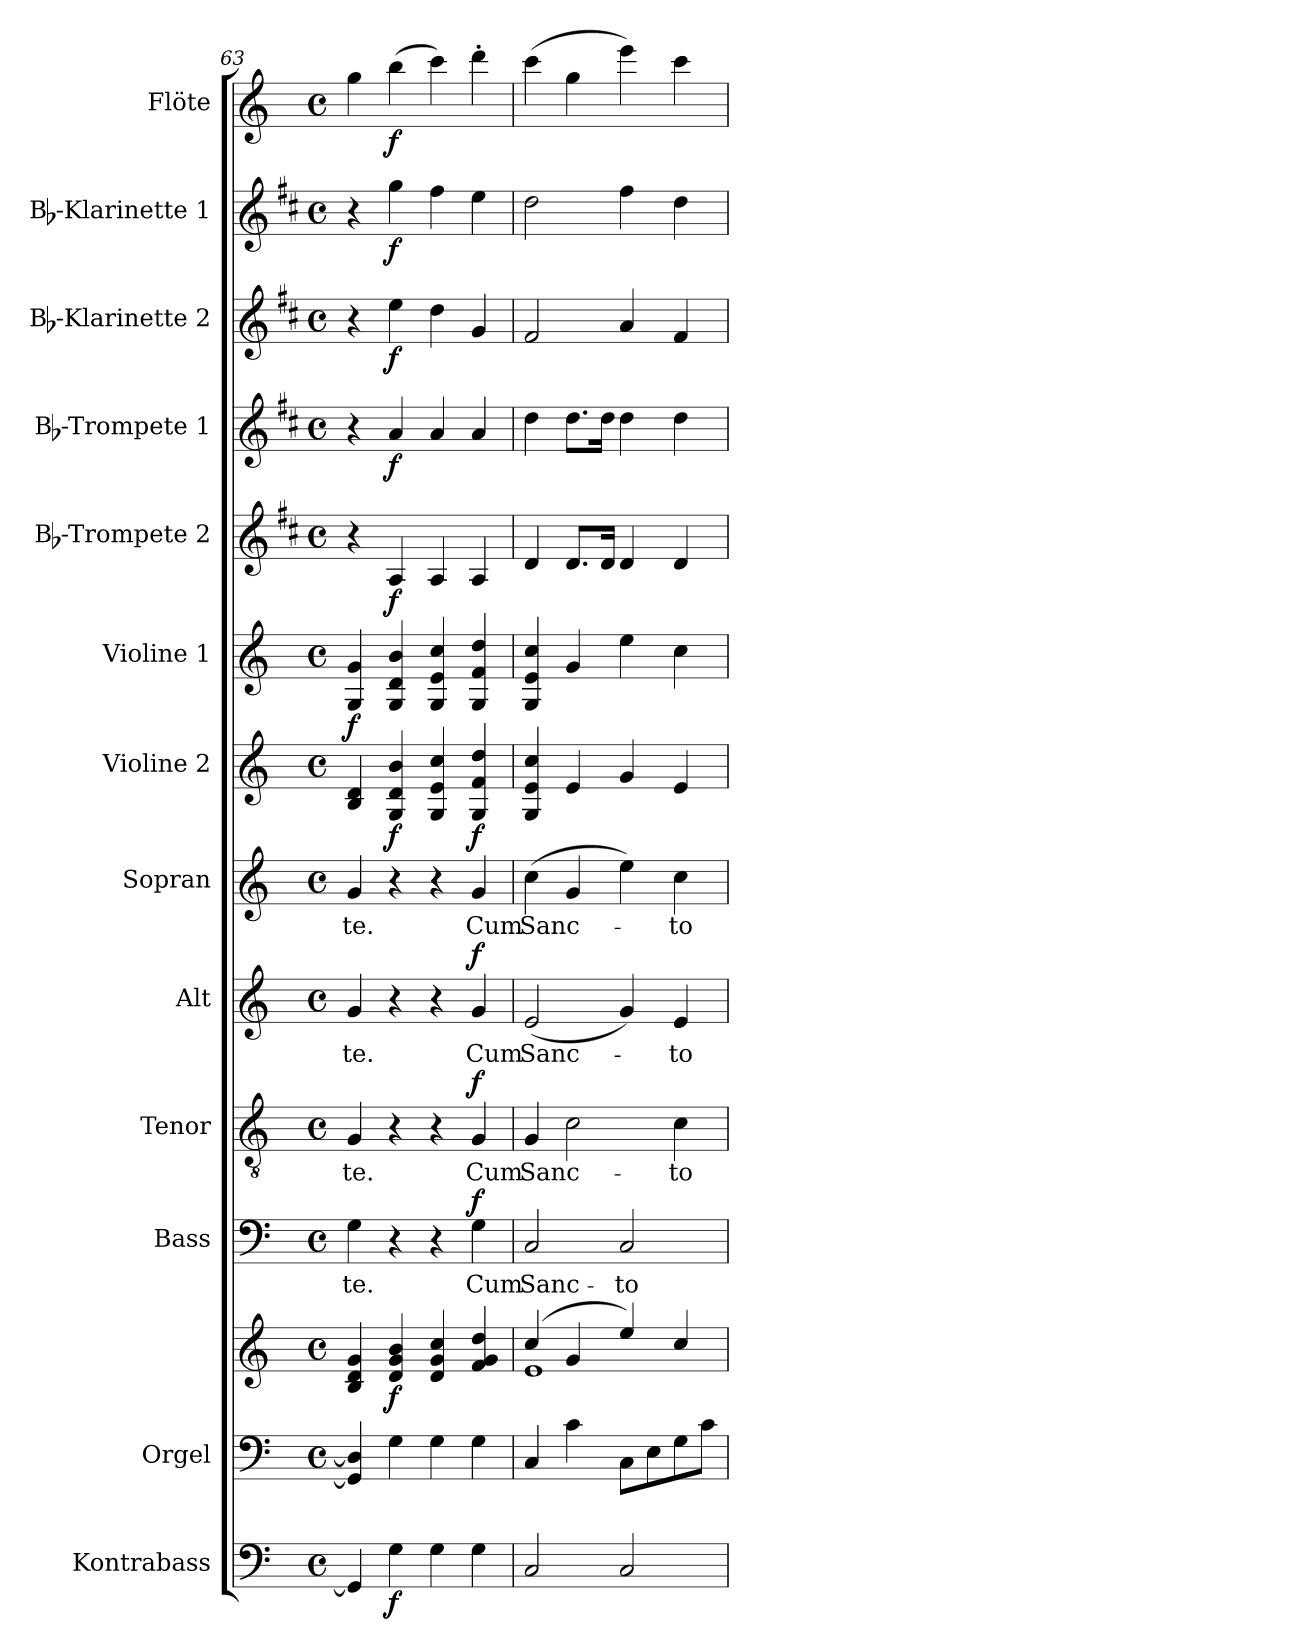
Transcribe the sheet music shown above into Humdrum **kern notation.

**kern	**dynam	**kern	**kern	**dynam	**kern	**text	**dynam	**kern	**text	**dynam	**kern	**text	**dynam	**kern	**text	**dynam	**kern	**dynam	**kern	**dynam	**kern	**dynam	**kern	**dynam	**kern	**dynam	**kern	**dynam	**kern	**dynam
*part13	*part13	*part12	*part12	*part12	*part11	*part11	*part11	*part10	*part10	*part10	*part9	*part9	*part9	*part8	*part8	*part8	*part7	*part7	*part6	*part6	*part5	*part5	*part4	*part4	*part3	*part3	*part2	*part2	*part1	*part1
*staff14	*staff14	*staff13	*staff12	*staff12/13	*staff11	*staff11	*staff11	*staff10	*staff10	*staff10	*staff9	*staff9	*staff9	*staff8	*staff8	*staff8	*staff7	*staff7	*staff6	*staff6	*staff5	*staff5	*staff4	*staff4	*staff3	*staff3	*staff2	*staff2	*staff1	*staff1
*I"Kontrabass	*	*I"Orgel	*	*	*I"Bass	*	*	*I"Tenor	*	*	*I"Alt	*	*	*I"Sopran	*	*	*I"Violine 2	*	*I"Violine 1	*	*I"Bb-Trompete 2	*	*I"Bb-Trompete 1	*	*I"Bb-Klarinette 2	*	*I"Bb-Klarinette 1	*	*I"Flöte	*
*I'Kb.	*	*I'Org.	*	*	*I'B.	*	*	*I'T.	*	*	*I'A.	*	*	*I'S.	*	*	*I'Vl. 2	*	*I'Vl. 1	*	*I'Bb Trp. 2	*	*I'Bb Trp. 1	*	*I'Bb Kl. 2	*	*I'Bb Kl. 1	*	*I'Fl.	*
*clefF4	*	*clefF4	*clefG2	*	*clefF4	*	*	*clefGv2	*	*	*clefG2	*	*	*clefG2	*	*	*clefG2	*	*clefG2	*	*clefG2	*	*clefG2	*	*clefG2	*	*clefG2	*	*clefG2	*
*ITrd7c12	*	*	*	*	*	*	*	*	*	*	*	*	*	*	*	*	*	*	*	*	*ITrd1c2	*	*ITrd1c2	*	*ITrd1c2	*	*ITrd1c2	*	*	*
*k[]	*	*k[]	*k[]	*	*k[]	*	*	*k[]	*	*	*k[]	*	*	*k[]	*	*	*k[]	*	*k[]	*	*k[]	*	*k[]	*	*k[]	*	*k[]	*	*k[]	*
*C:	*	*C:	*C:	*	*C:	*	*	*C:	*	*	*C:	*	*	*C:	*	*	*C:	*	*C:	*	*C:	*	*C:	*	*C:	*	*C:	*	*C:	*
*M4/4	*	*M4/4	*M4/4	*	*M4/4	*	*	*M4/4	*	*	*M4/4	*	*	*M4/4	*	*	*M4/4	*	*M4/4	*	*M4/4	*	*M4/4	*	*M4/4	*	*M4/4	*	*M4/4	*
*met(c)	*	*met(c)	*met(c)	*	*met(c)	*	*	*met(c)	*	*	*met(c)	*	*	*met(c)	*	*	*met(c)	*	*met(c)	*	*met(c)	*	*met(c)	*	*met(c)	*	*met(c)	*	*met(c)	*
=63	=63	=63	=63	=63	=63	=63	=63	=63	=63	=63	=63	=63	=63	=63	=63	=63	=63	=63	=63	=63	=63	=63	=63	=63	=63	=63	=63	=63	=63	=63
!	!	!	!	!	!	!LO:LY:b	!	!	!LO:LY:b	!	!	!LO:LY:b	!	!	!LO:LY:b	!	!	!	!	!LO:DY:b	!	!	!	!	!	!	!	!	!	!
4GGG/]	.	4GG/] 4D/]	4B/ 4d/ 4g/	.	4G\	-te.	.	4G/	-te.	.	4g/	-te.	.	4g/	-te.	.	4B/ 4d/	.	4G/ 4g/	f	4r	.	4r	.	4r	.	4r	.	4gg\	.
!	!LO:DY:b	!	!	!LO:DY:b	!	!	!	!	!	!	!	!	!	!	!	!	!	!LO:DY:b	!	!	!	!LO:DY:b	!	!LO:DY:b	!	!LO:DY:b	!	!LO:DY:b	!	!LO:DY:b
4GG\	f	4G\	4d/ 4g/ 4b/	f	4r	.	.	4r	.	.	4r	.	.	4r	.	.	4G/ 4d/ 4b/	f	4G/ 4d/ 4b/	.	4G/	f	4g/	f	4dd\	f	4ff\	f	(>4bb\	f
4GG\	.	4G\	4d/ 4g/ 4cc/	.	4r	.	.	4r	.	.	4r	.	.	4r	.	.	4G/ 4e/ 4cc/	.	4G/ 4e/ 4cc/	.	4G/	.	4g/	.	4cc\	.	4ee\	.	4ccc\)	.
!	!	!	!	!	!	!LO:LY:b	!LO:DY:a	!	!LO:LY:b	!LO:DY:a	!	!LO:LY:b	!LO:DY:a	!	!LO:LY:b	!LO:DY:a	!	!	!	!	!	!	!	!	!	!	!	!	!	!
4GG\	.	4G\	4f/ 4g/ 4dd/	.	4G\	Cum	f	4G/	Cum	f	4g/	Cum	f	4g/	Cum	f	4G/ 4f/ 4dd/	.	4G/ 4f/ 4dd/	.	4G/	.	4g/	.	4f/	.	4dd\	.	4ddd'>\	.
=64	=64	=64	=64	=64	=64	=64	=64	=64	=64	=64	=64	=64	=64	=64	=64	=64	=64	=64	=64	=64	=64	=64	=64	=64	=64	=64	=64	=64	=64	=64
*	*	*	*^	*	*	*	*	*	*	*	*	*	*	*	*	*	*	*	*	*	*	*	*	*	*	*	*	*	*	*
!	!	!	!	!	!	!	!LO:LY:b	!	!	!LO:LY:b	!	!	!LO:LY:b	!	!	!LO:LY:b	!	!	!	!	!	!	!	!	!	!	!	!	!	!	!
2CC/	.	4C/	(4cc/	1e	.	2C/	Sanc-	.	4G/	Sanc-	.	(<2e/	Sanc-	.	(>4cc\	Sanc-	.	4G/ 4e/ 4cc/	.	4G/ 4e/ 4cc/	.	4c/	.	4cc\	.	2e/	.	2cc\	.	(>4ccc\	.
.	.	4c\	4g/	.	.	.	.	.	2c\	.	.	.	.	.	4g/	.	.	4e/	.	4g/	.	8.c/L	.	8.cc\L	.	.	.	.	.	4gg\	.
.	.	.	.	.	.	.	.	.	.	.	.	.	.	.	.	.	.	.	.	.	.	16c/Jk	.	16cc\Jk	.	.	.	.	.	.	.
!	!	!	!	!	!	!	!LO:LY:b	!	!	!	!	!	!	!	!	!	!	!	!	!	!	!	!	!	!	!	!	!	!	!	!
2CC/	.	8C\L	4ee/)	.	.	2C/	-to	.	.	.	.	4g/)	.	.	4ee\)	.	.	4g/	.	4ee\	.	4c/	.	4cc\	.	4g/	.	4ee\	.	4eee\)	.
.	.	8E\	.	.	.	.	.	.	.	.	.	.	.	.	.	.	.	.	.	.	.	.	.	.	.	.	.	.	.	.	.
!	!	!	!	!	!	!	!	!	!	!LO:LY:b	!	!	!LO:LY:b	!	!	!LO:LY:b	!	!	!	!	!	!	!	!	!	!	!	!	!	!	!
.	.	8G\	4cc/	.	.	.	.	.	4c\	-to	.	4e/	-to	.	4cc\	-to	.	4e/	.	4cc\	.	4c/	.	4cc\	.	4e/	.	4cc\	.	4ccc\	.
.	.	8c\J	.	.	.	.	.	.	.	.	.	.	.	.	.	.	.	.	.	.	.	.	.	.	.	.	.	.	.	.	.
*	*	*	*v	*v	*	*	*	*	*	*	*	*	*	*	*	*	*	*	*	*	*	*	*	*	*	*	*	*	*	*	*
=	=	=	=	=	=	=	=	=	=	=	=	=	=	=	=	=	=	=	=	=	=	=	=	=	=	=	=	=	=	=
*-	*-	*-	*-	*-	*-	*-	*-	*-	*-	*-	*-	*-	*-	*-	*-	*-	*-	*-	*-	*-	*-	*-	*-	*-	*-	*-	*-	*-	*-	*-
